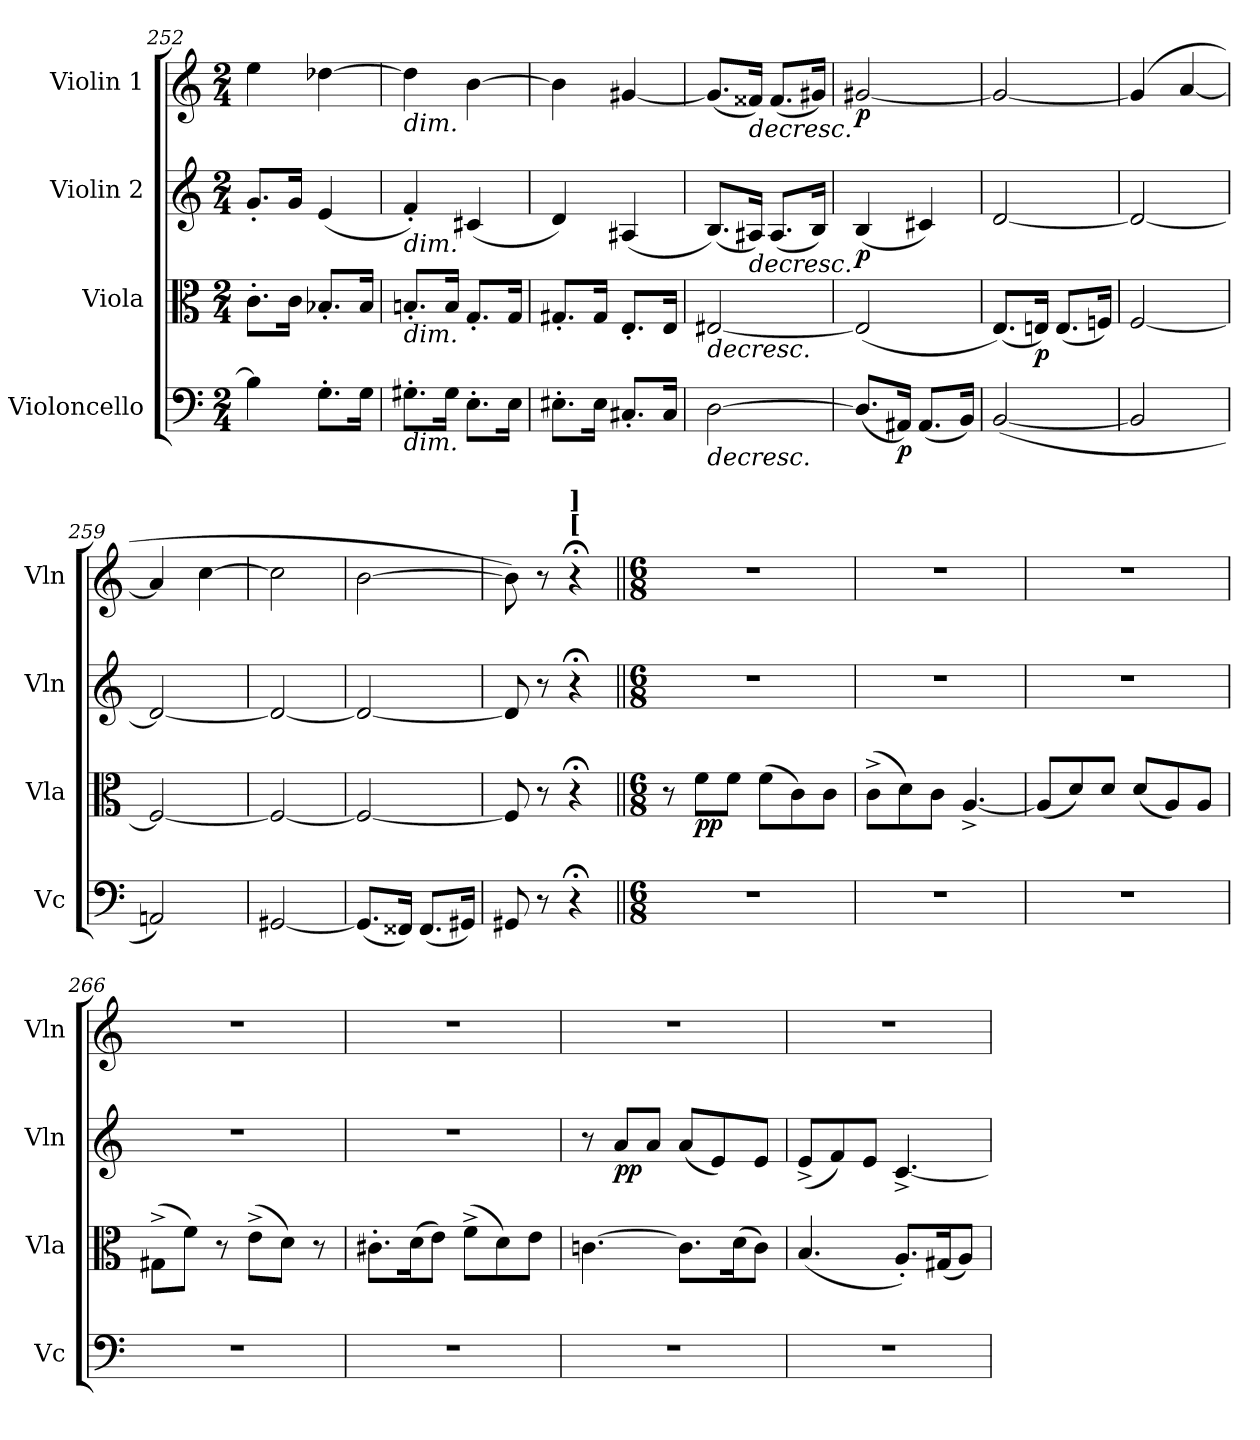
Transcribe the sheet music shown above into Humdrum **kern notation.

**kern	**dynam	**kern	**dynam	**kern	**dynam	**kern	**dynam
*part4	*part4	*part3	*part3	*part2	*part2	*part1	*part1
*staff4	*staff4	*staff3	*staff3	*staff2	*staff2	*staff1	*staff1
*I"Violoncello	*	*I"Viola	*	*I"Violin 2	*	*I"Violin 1	*
*I'Vc	*	*I'Vla	*	*I'Vln	*	*I'Vln	*
*clefF4	*	*clefC3	*	*clefG2	*	*clefG2	*
*k[]	*	*k[]	*	*k[]	*	*k[]	*
*M2/4	*	*M2/4	*	*M2/4	*	*M2/4	*
=252	=252	=252	=252	=252	=252	=252	=252
4B-\]	.	8.c'\L	.	8.g'/L	.	4ee\	.
.	.	16c\Jk	.	16g/Jk	.	.	.
8.G'\L	.	8.B-X'/L	.	(4e/	.	[>4dd-X\	.
16G\Jk	.	16B-/Jk	.	.	.	.	.
=253	=253	=253	=253	=253	=253	=253	=253
!	!	!	!	!	!	!LO:TX:b:i:t=dim.	!
!	!	!	!	!LO:TX:b:i:t=dim.	!	!	!
!	!	!LO:TX:b:i:t=dim.	!	!	!	!	!
!LO:TX:b:i:t=dim.	!	!	!	!	!	!	!
8.G#X'\L	.	8.Bn'/L	.	4f'/)	.	4dd-\]	.
16G#\Jk	.	16B/Jk	.	.	.	.	.
8.E'\L	.	8.G'/L	.	(4c#X/	.	[>4b\	.
16E\Jk	.	16G/Jk	.	.	.	.	.
=254	=254	=254	=254	=254	=254	=254	=254
8.E#X'\L	.	8.G#X'/L	.	4d/)	.	4b\]	.
16E#\Jk	.	16G#/Jk	.	.	.	.	.
8.C#X'/L	.	8.E'/L	.	(4A#X/	.	[4g#X/	.
16C#/Jk	.	16E/Jk	.	.	.	.	.
=255	=255	=255	=255	=255	=255	=255	=255
!	!LO:HP:b	!	!LO:HP:b	!	!	!	!
[2D\	>	[<2E#X/	>	(8.B/L)	.	(8.g#/L]	.
!	!	!	!	!	!LO:HP:b	!	!LO:HP:b
.	.	.	.	16A#X/Jk)	>	16f##X/Jk)	>
.	.	.	.	(8.A#/L	.	(8.f##/L	.
.	.	.	.	16B/Jk)	.	16g#X/Jk)	.
=256	=256	=256	=256	=256	=256	=256	=256
!	!	!	!	!	!LO:DY:b	!	!LO:DY:b
(8.D/L]	.	(2E#/]	.	(4B/	p	[2g#X/	p
!	!LO:DY:b	!	!	!	!	!	!
16AA#X/Jk)	p	.	.	.	.	.	.
(8.AA#/L	.	.	.	4c#X/)	.	.	.
16BB/Jk)	.	.	.	.	.	.	.
=257	=257	=257	=257	=257	=257	=257	=257
([2BB/	.	(8.E/L)	.	[<2d/	.	2g#/_	.
!	!	!	!LO:DY:b	!	!	!	!
.	.	16En/Jk)	p	.	.	.	.
.	.	(8.E/L	.	.	.	.	.
.	.	16Fn/Jk)	.	.	.	.	.
=258	=258	=258	=258	=258	=258	=258	=258
*	*	*^	*	*^	*	*	*
2BB/]	.	[<2F/	4ryy	.	2d/_	4ryy	.	(4g#/]	.
.	.	.	4ryy	.	.	4ryy	.	[<4a/	.
*	*	*v	*v	*	*	*	*	*	*
*	*	*	*	*v	*v	*	*	*
=259	=259	=259	=259	=259	=259	=259	=259
2AAn/)	.	2F/_	.	2d/_	.	4a/]	.
.	.	.	.	.	.	[>4cc\	.
=260	=260	=260	=260	=260	=260	=260	=260
[2GG#X/	.	2F/_	.	2d/_	.	2cc\]	.
!!LO:LB:g=z
=261	=261	=261	=261	=261	=261	=261	=261
(8.GG#/L]	.	2F/_	.	2d/_	.	[>2b\	.
16FF##X/Jk)	.	.	.	.	.	.	.
(8.FF##/L	.	.	.	.	.	.	.
16GG#X/Jk)	.	.	.	.	.	.	.
=262	=262	=262	=262	=262	=262	=262	=262
8GG#X/	.	8F/]	.	8d/]	.	8b\])	.
8r	]	8r	]	8r	]	8r	]
!	!	!	!	!	!	!LO:TX:a:B:t=[	!
!	!	!	!	!	!	!LO:TX:a:B:t=]	!
4r;<	.	4r;<	.	4r;<	.	4r;<	.
!!LO:PB:g=z
=263||	=263||	=263||	=263||	=263||	=263||	=263||	=263||
*M6/8	*	*M6/8	*	*M6/8	*	*M6/8	*
2.r	.	8r	.	2.r	.	2.r	.
!	!	!	!LO:DY:b	!	!	!	!
.	.	8f\L	pp	.	.	.	.
.	.	8f\J	.	.	.	.	.
.	.	(8f\L	.	.	.	.	.
.	.	8c\)	.	.	.	.	.
.	.	8c\J	.	.	.	.	.
=264	=264	=264	=264	=264	=264	=264	=264
2.r	.	(8c^\L	.	2.r	.	2.r	.
.	.	8d\)	.	.	.	.	.
.	.	8c\J	.	.	.	.	.
.	.	[<4.A^/	.	.	.	.	.
=265	=265	=265	=265	=265	=265	=265	=265
2.r	.	(<8A/L]	.	2.r	.	2.r	.
.	.	8d/)	.	.	.	.	.
.	.	8d/J	.	.	.	.	.
.	.	(8d/L	.	.	.	.	.
.	.	8A/)	.	.	.	.	.
.	.	8A/J	.	.	.	.	.
=266	=266	=266	=266	=266	=266	=266	=266
2.r	.	(8G#X^\L	.	2.r	.	2.r	.
.	.	8f\J)	.	.	.	.	.
.	.	8r	.	.	.	.	.
.	.	(8e^\L	.	.	.	.	.
.	.	8d\J)	.	.	.	.	.
.	.	8r	.	.	.	.	.
=267	=267	=267	=267	=267	=267	=267	=267
2.r	.	8.c#X'\L	.	2.r	.	2.r	.
.	.	(16d\K	.	.	.	.	.
.	.	8e\J)	.	.	.	.	.
.	.	(8f^\L	.	.	.	.	.
.	.	8d\)	.	.	.	.	.
.	.	8e\J	.	.	.	.	.
!!LO:PB:g=z
=268	=268	=268	=268	=268	=268	=268	=268
2.r	.	[4.cn\	.	8r	.	2.r	.
!	!	!	!	!	!LO:DY:b	!	!
.	.	.	.	8a/L	pp	.	.
.	.	.	.	8a/J	.	.	.
.	.	8.c\L]	.	(8a/L	.	.	.
.	.	.	.	8e/)	.	.	.
.	.	(16d\K	.	.	.	.	.
.	.	8c\J)	.	8e/J	.	.	.
=269	=269	=269	=269	=269	=269	=269	=269
2.r	.	(4.B/	.	(8e^/L	.	2.r	.
.	.	.	.	8f/)	.	.	.
.	.	.	.	8e/J	.	.	.
.	.	8.A'/L)	.	[<4.c^/	.	.	.
.	.	(16G#X/K	.	.	.	.	.
.	.	8A/J)	.	.	.	.	.
=	=	=	=	=	=	=	=
*-	*-	*-	*-	*-	*-	*-	*-
